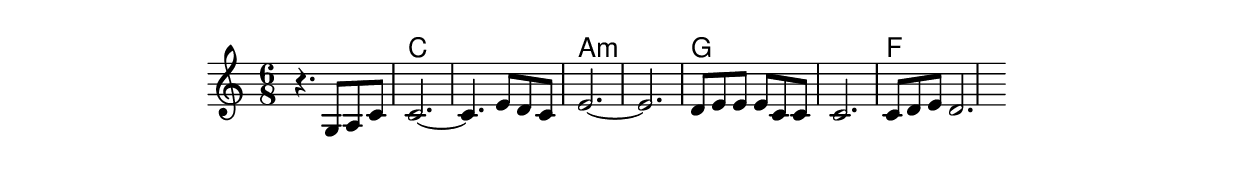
\include "../../figure-preamble.ly"

{
	\version "2.24.4"
	\time 6/8

	\relative <<
		\chords {
			\set chordChanges = ##t
			\set noChordSymbol = ""
			r2. c2. c2. a2.:m a2.:m g2. g2. f2. f2.
		}
		\new Voice = "melody" {
			r4. g8 a8 c8
			c2.~
			c4. e8 d8 c8
			e2.~
			e2.
			d8 e8 e8 e8 c8 c8
			c2. c8 d8 e8
			d2.
		}
	>>
}
